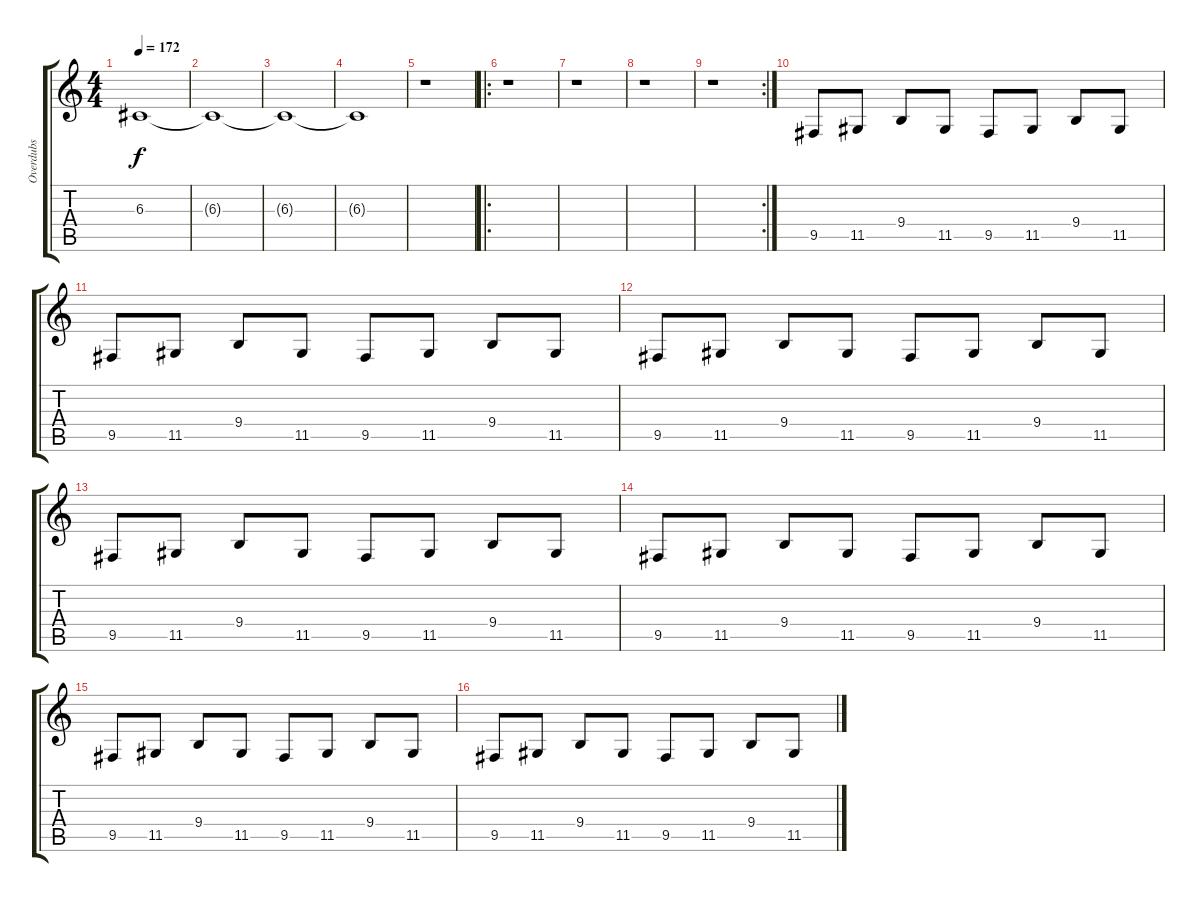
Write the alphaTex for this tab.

\track ("Overdubs" "Overdubs") {instrument lead8bassandlead}
\staff {score tabs}
\tuning (E4 B3 G3 D3 A2 E2) {hide}
\ts (4 4)
\tempo 172
\clef g2
\ks c
6.3.1{dy f} |
6.3{t}.1 |
6.3{t}.1 |
6.3{t}.1 |
r.1 |
\ro
r.1 |
r.1 |
r.1 |
\rc 2
r.1 |
9.5.8 11.5.8 9.4.8 11.5.8 9.5.8 11.5.8 9.4.8 11.5.8 |
9.5.8 11.5.8 9.4.8 11.5.8 9.5.8 11.5.8 9.4.8 11.5.8 |
9.5.8 11.5.8 9.4.8 11.5.8 9.5.8 11.5.8 9.4.8 11.5.8 |
9.5.8 11.5.8 9.4.8 11.5.8 9.5.8 11.5.8 9.4.8 11.5.8 |
9.5.8 11.5.8 9.4.8 11.5.8 9.5.8 11.5.8 9.4.8 11.5.8 |
9.5.8 11.5.8 9.4.8 11.5.8 9.5.8 11.5.8 9.4.8 11.5.8 |
9.5.8 11.5.8 9.4.8 11.5.8 9.5.8 11.5.8 9.4.8 11.5.8
